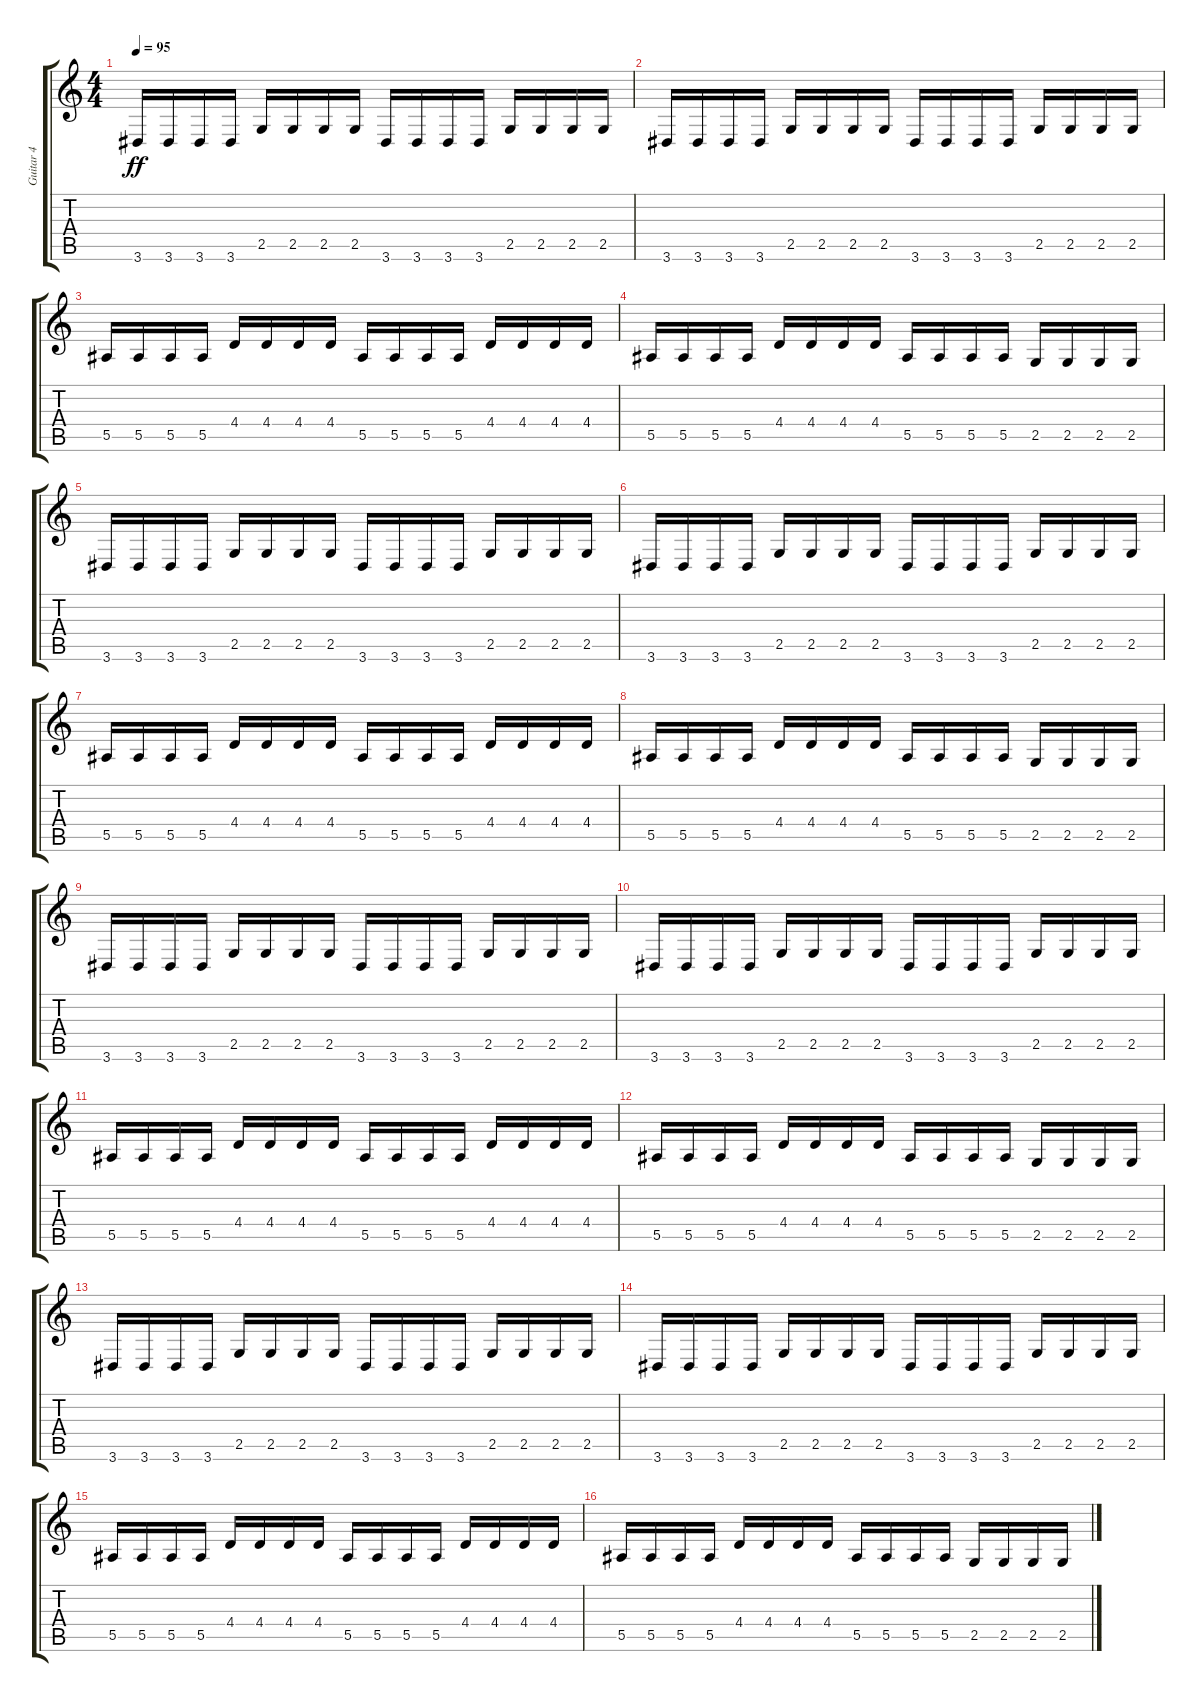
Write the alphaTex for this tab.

\track ("Guitar 4" "Guitar 4") {instrument distortionguitar}
\staff {score tabs}
\tuning (C4 G3 Eb3 Bb2 F2 C2) {hide}
\ts (4 4)
\tempo 95
\clef g2
\ks c
3.6.16{dy ff volume 16} 3.6.16 3.6.16 3.6.16 2.5.16 2.5.16 2.5.16 2.5.16 3.6.16 3.6.16 3.6.16 3.6.16 2.5.16 2.5.16 2.5.16 2.5.16 |
3.6.16 3.6.16 3.6.16 3.6.16 2.5.16 2.5.16 2.5.16 2.5.16 3.6.16 3.6.16 3.6.16 3.6.16 2.5.16 2.5.16 2.5.16 2.5.16 |
5.5.16 5.5.16 5.5.16 5.5.16 4.4.16 4.4.16 4.4.16 4.4.16 5.5.16 5.5.16 5.5.16 5.5.16 4.4.16 4.4.16 4.4.16 4.4.16 |
5.5.16 5.5.16 5.5.16 5.5.16 4.4.16 4.4.16 4.4.16 4.4.16 5.5.16 5.5.16 5.5.16 5.5.16 2.5.16 2.5.16 2.5.16 2.5.16 |
3.6.16 3.6.16 3.6.16 3.6.16 2.5.16 2.5.16 2.5.16 2.5.16 3.6.16 3.6.16 3.6.16 3.6.16 2.5.16 2.5.16 2.5.16 2.5.16 |
3.6.16 3.6.16 3.6.16 3.6.16 2.5.16 2.5.16 2.5.16 2.5.16 3.6.16 3.6.16 3.6.16 3.6.16 2.5.16 2.5.16 2.5.16 2.5.16 |
5.5.16 5.5.16 5.5.16 5.5.16 4.4.16 4.4.16 4.4.16 4.4.16 5.5.16 5.5.16 5.5.16 5.5.16 4.4.16 4.4.16 4.4.16 4.4.16 |
5.5.16 5.5.16 5.5.16 5.5.16 4.4.16 4.4.16 4.4.16 4.4.16 5.5.16 5.5.16 5.5.16 5.5.16 2.5.16 2.5.16 2.5.16 2.5.16 |
3.6.16 3.6.16 3.6.16 3.6.16 2.5.16 2.5.16 2.5.16 2.5.16 3.6.16 3.6.16 3.6.16 3.6.16 2.5.16 2.5.16 2.5.16 2.5.16 |
3.6.16 3.6.16 3.6.16 3.6.16 2.5.16 2.5.16 2.5.16 2.5.16 3.6.16 3.6.16 3.6.16 3.6.16 2.5.16 2.5.16 2.5.16 2.5.16 |
5.5.16 5.5.16 5.5.16 5.5.16 4.4.16 4.4.16 4.4.16 4.4.16 5.5.16 5.5.16 5.5.16 5.5.16 4.4.16 4.4.16 4.4.16 4.4.16 |
5.5.16 5.5.16 5.5.16 5.5.16 4.4.16 4.4.16 4.4.16 4.4.16 5.5.16 5.5.16 5.5.16 5.5.16 2.5.16 2.5.16 2.5.16 2.5.16 |
3.6.16 3.6.16 3.6.16 3.6.16 2.5.16 2.5.16 2.5.16 2.5.16 3.6.16 3.6.16 3.6.16 3.6.16 2.5.16 2.5.16 2.5.16 2.5.16 |
3.6.16 3.6.16 3.6.16 3.6.16 2.5.16 2.5.16 2.5.16 2.5.16 3.6.16 3.6.16 3.6.16 3.6.16 2.5.16 2.5.16 2.5.16 2.5.16 |
5.5.16 5.5.16 5.5.16 5.5.16 4.4.16 4.4.16 4.4.16 4.4.16 5.5.16 5.5.16 5.5.16 5.5.16 4.4.16 4.4.16 4.4.16 4.4.16 |
5.5.16 5.5.16 5.5.16 5.5.16 4.4.16 4.4.16 4.4.16 4.4.16 5.5.16 5.5.16 5.5.16 5.5.16 2.5.16 2.5.16 2.5.16 2.5.16
